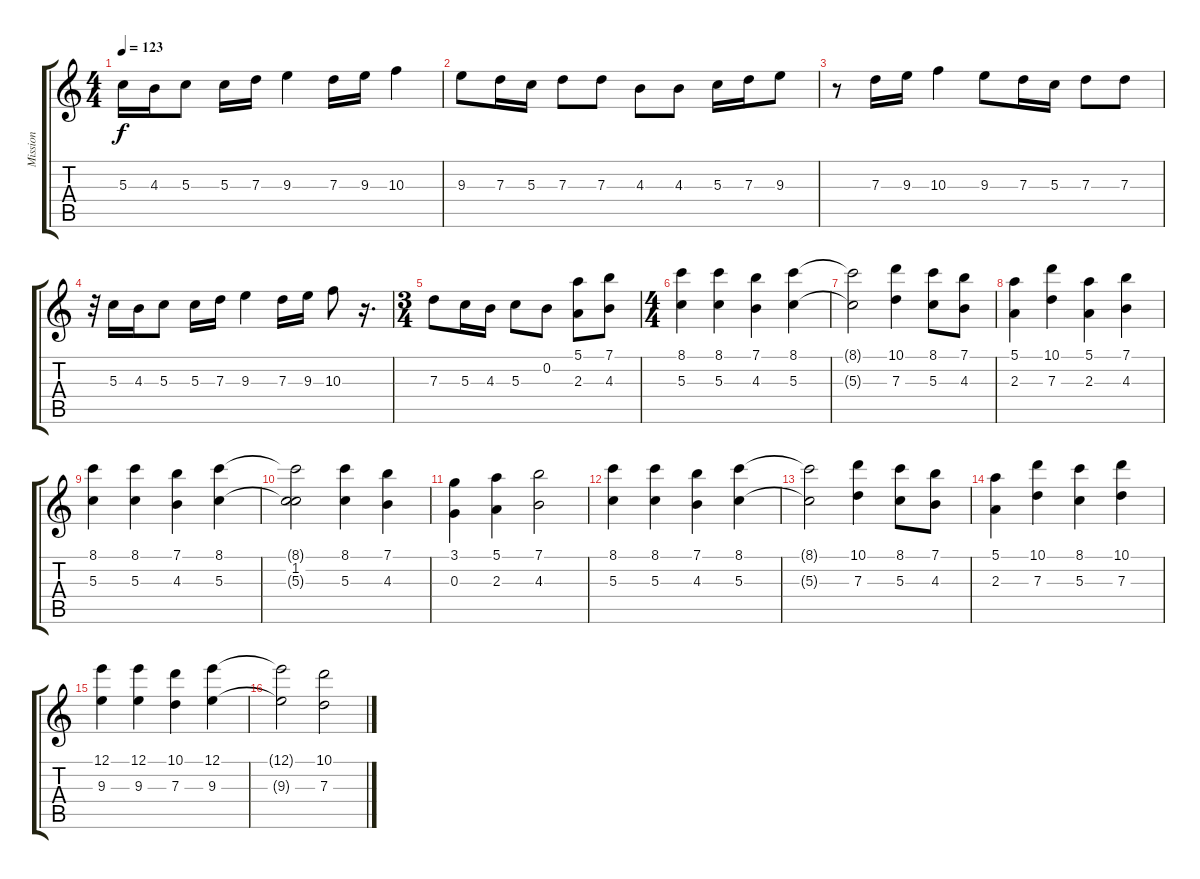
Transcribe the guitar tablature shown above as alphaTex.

\track ("Mission" "Mission") {instrument overdrivenguitar}
\staff {score tabs}
\tuning (E4 B3 G3 D3 A2 E2) {hide}
\ts (4 4)
\tempo 123
\clef g2
\ks c
5.3.16{dy f} 4.3.16 5.3.8 5.3.16 7.3.16 9.3.4 7.3.16 9.3.16 10.3.4 |
9.3.8 7.3.16 5.3.16 7.3.8 7.3.8 4.3.8 4.3.8 5.3.16 7.3.16 9.3.8 |
r.8 7.3.16 9.3.16 10.3.4 9.3.8 7.3.16 5.3.16 7.3.8 7.3.8 |
r.32 5.3.16 4.3.16 5.3.8 5.3.16 7.3.16 9.3.4 7.3.16 9.3.16 10.3.8 r.16{d} |
\ts (3 4)
7.3.8 5.3.16 4.3.16 5.3.8 0.2.8 (5.1 2.3).8 (7.1 4.3).8 |
\ts (4 4)
(8.1 5.3).4 (8.1 5.3).4 (7.1 4.3).4 (8.1 5.3).4 |
(8.1{t} 5.3{t}).2 (10.1 7.3).4 (8.1 5.3).8 (7.1 4.3).8 |
(5.1 2.3).4 (10.1 7.3).4 (5.1 2.3).4 (7.1 4.3).4 |
(8.1 5.3).4 (8.1 5.3).4 (7.1 4.3).4 (8.1 5.3).4 |
(8.1{t} 1.2 5.3{t}).2 (8.1 5.3).4 (7.1 4.3).4 |
(3.1 0.3).4 (5.1 2.3).4 (7.1 4.3).2 |
(8.1 5.3).4 (8.1 5.3).4 (7.1 4.3).4 (8.1 5.3).4 |
(8.1{t} 5.3{t}).2 (10.1 7.3).4 (8.1 5.3).8 (7.1 4.3).8 |
(5.1 2.3).4 (10.1 7.3).4 (8.1 5.3).4 (10.1 7.3).4 |
(12.1 9.3).4 (12.1 9.3).4 (10.1 7.3).4 (12.1 9.3).4 |
(12.1{t} 9.3{t}).2 (10.1 7.3).2
